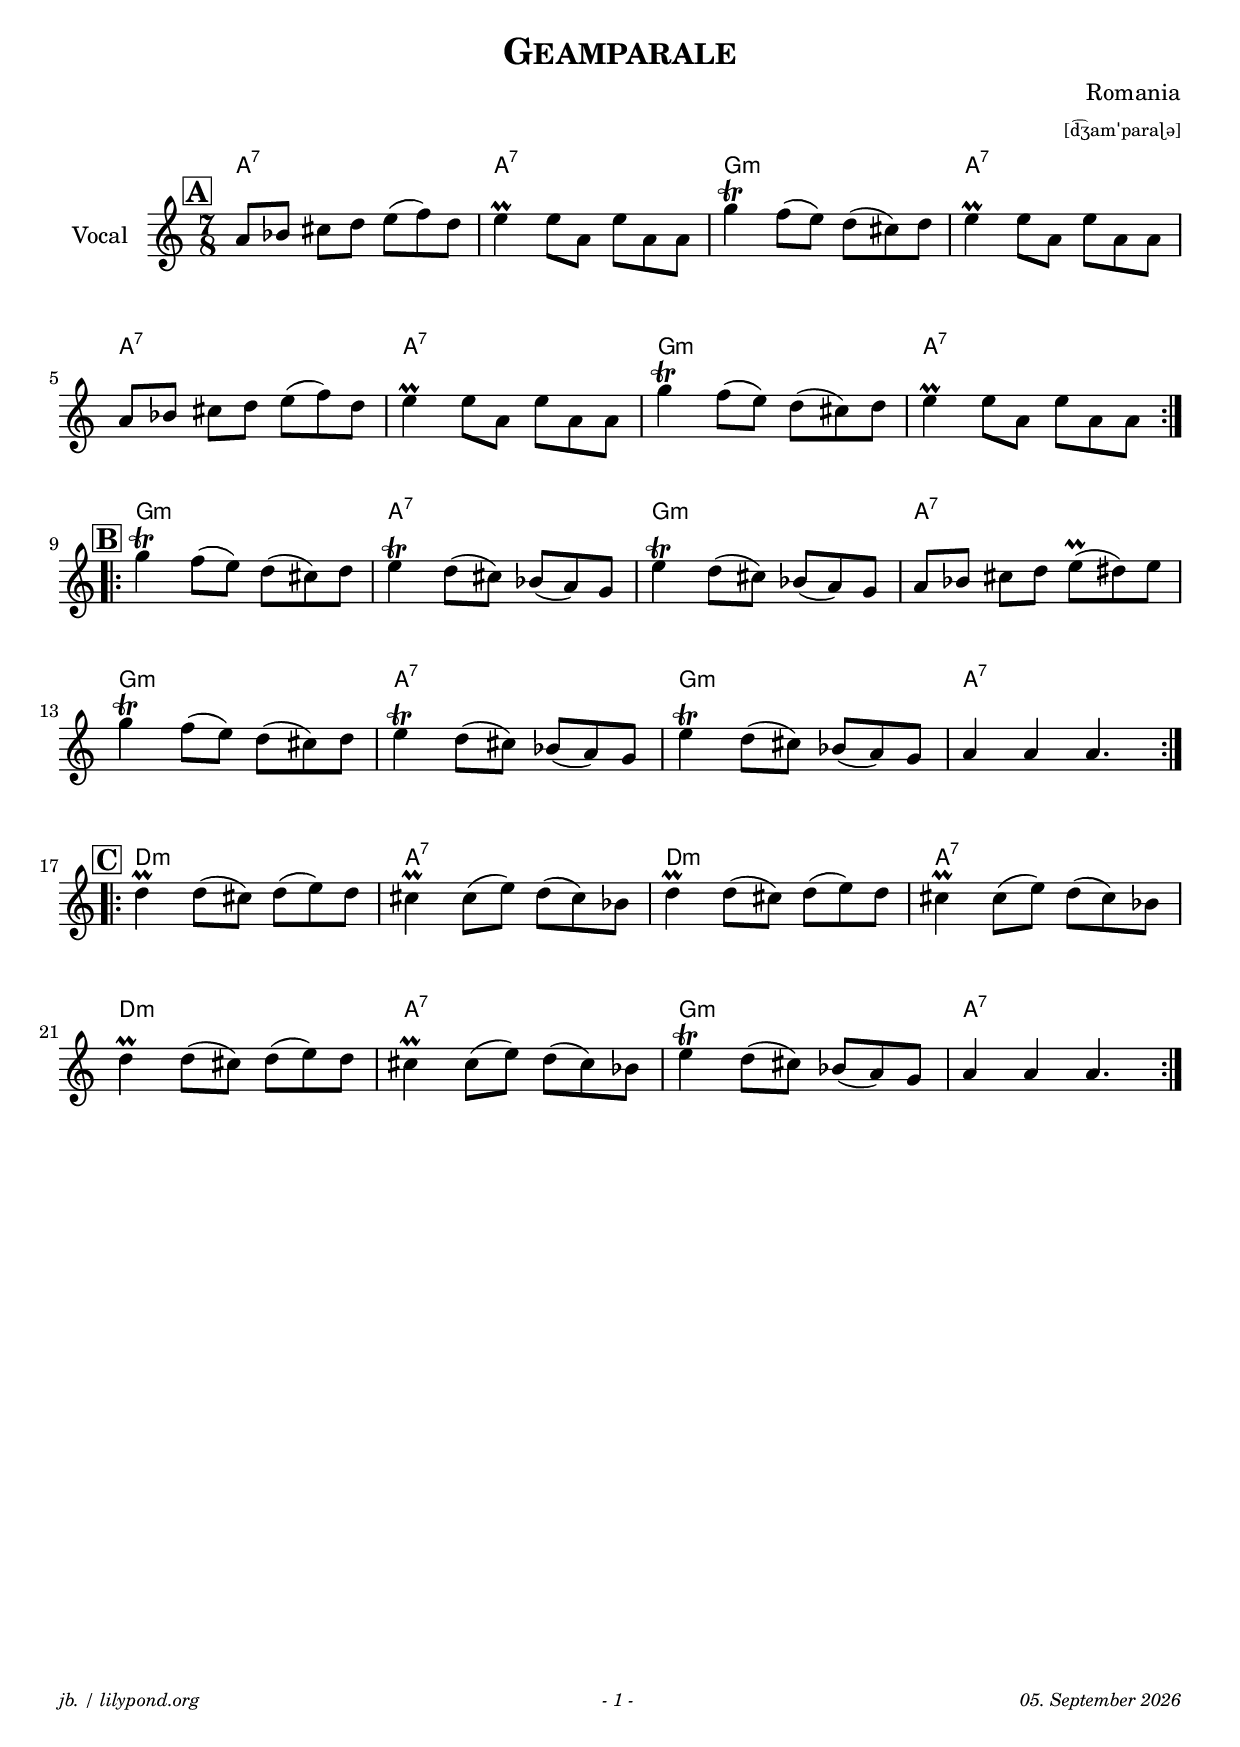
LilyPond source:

% tepmlate for a three parts Staff with lyrices and a repeat in it
\version "2.20.0"
\include "../_common/makros.ily"

\version "2.20.0"

piecename_footerline = "Geamparale"

version_date = "03.2023"

\header {
  title = \markup \caps  {"Geamparale"}
  composer = "Romania"
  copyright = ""
  arranger = \markup  \fontsize #-2 {"[d͡ʒamˈparaɭə]"}
}

\include "../_common/footers.ily"
\footer_common_with_pagenum 


\paper {
  system-system-spacing.padding = #5.8 % spacer between the staff group
  %system-system-spacing.basic-distance = #15
  ragged-last-bottom = ##t
  bottom-margin = 7
}
\version "2.20.0"

\include "../_common/makros.ily"

global = {
    \time 7/8
    \clef treble
    % use 2 2 3 schema for bars
    \set Timing.baseMoment = #(ly:make-moment 1/8)
    \set Timing.beatStructure = 2,2,3
}

% part A : four bars that repeat
aa =  \fixed c'' { 
  a,8 bes, cis d e (f) d | e4\prall  e8 a, e a, a, | g4\trill f8 (e) d (cis) d | e4\prall e8 a, e a, a, }

aaa = { \aa \break 
        \aa }

% part B : three bars same, last different
bb = {
  g4\trill f8 (e) d (cis) d | e4\trill d8(cis) bes,(a,) g, | e4\trill d8(cis) bes,(a,) g, }

bbb = \fixed c''{ 
  \bb | a,8 bes, cis d e\prall (dis) e | 
  \bb | a,4 4 4.}

% part C : two bars same, last different
cc = { 
  d4\prall d8(cis) d(e) d | cis4\prall cis8(e) d(cis) bes,  }

ccc = \fixed c'' { 
  \cc | d4\prall d8(cis) d(e) d | cis4\prall cis8(e) d(cis) bes, | 
  \cc | e4\trill d8 (cis) bes,8 (a,) g,| a,4 4 4. | }

dm = \chordmode { d2:m s4. }
gm = \chordmode { g2:m s4. }
aspt = \chordmode { a2:7 s4. }


voice_part_a =  { 
   \key a \minor
   \mark \box_a
   \repeat volta 2 { \aaa }
   \break
}

chords_part_a =  \chordmode { 
   \repeat volta 2 { \aspt \aspt \gm \aspt \aspt \aspt \gm \aspt }
}


voice_part_b = { 
   \mark \box_b
   \repeat volta 2 { \bbb }
   \break
}

chords_part_b =  \chordmode { 
   \repeat volta 2 { \gm \aspt \gm \aspt \gm \aspt \gm \aspt    }
}


voice_part_c = { 
   \mark \box_c
   \repeat volta 2 { \ccc }
   \break
}

chords_part_c =  \chordmode { 
   \repeat volta 2 { \dm \aspt \dm \aspt \dm \aspt \gm \aspt }
}




\markup \vspace #0 % space between header and score

t={ s2 s4.} % empty bar

\score 
{
  <<
  \new ChordNames {
      \override ChordName.font-size = #0
      \chords_part_a   
      \chords_part_b   
      \chords_part_c  
    }

  \new Staff \with { instrumentName = "Vocal" midiInstrument = "Clarinet"}
    { \global 
      \voice_part_a
      \voice_part_b
      \voice_part_c
    }
%{
  \new Staff % empty
    { \clef "vaticana-do2"
     \repeat volta 2 {\t \t \t \t \t \t \t \t }
     \repeat volta 2 {\t \t \t \t \t \t \t \t }
     \repeat volta 2 {\t \t \t \t \t \t \t \t }
    }
%}
  >>


  \layout { }
  \midi { \tempo 4=120 }
}

